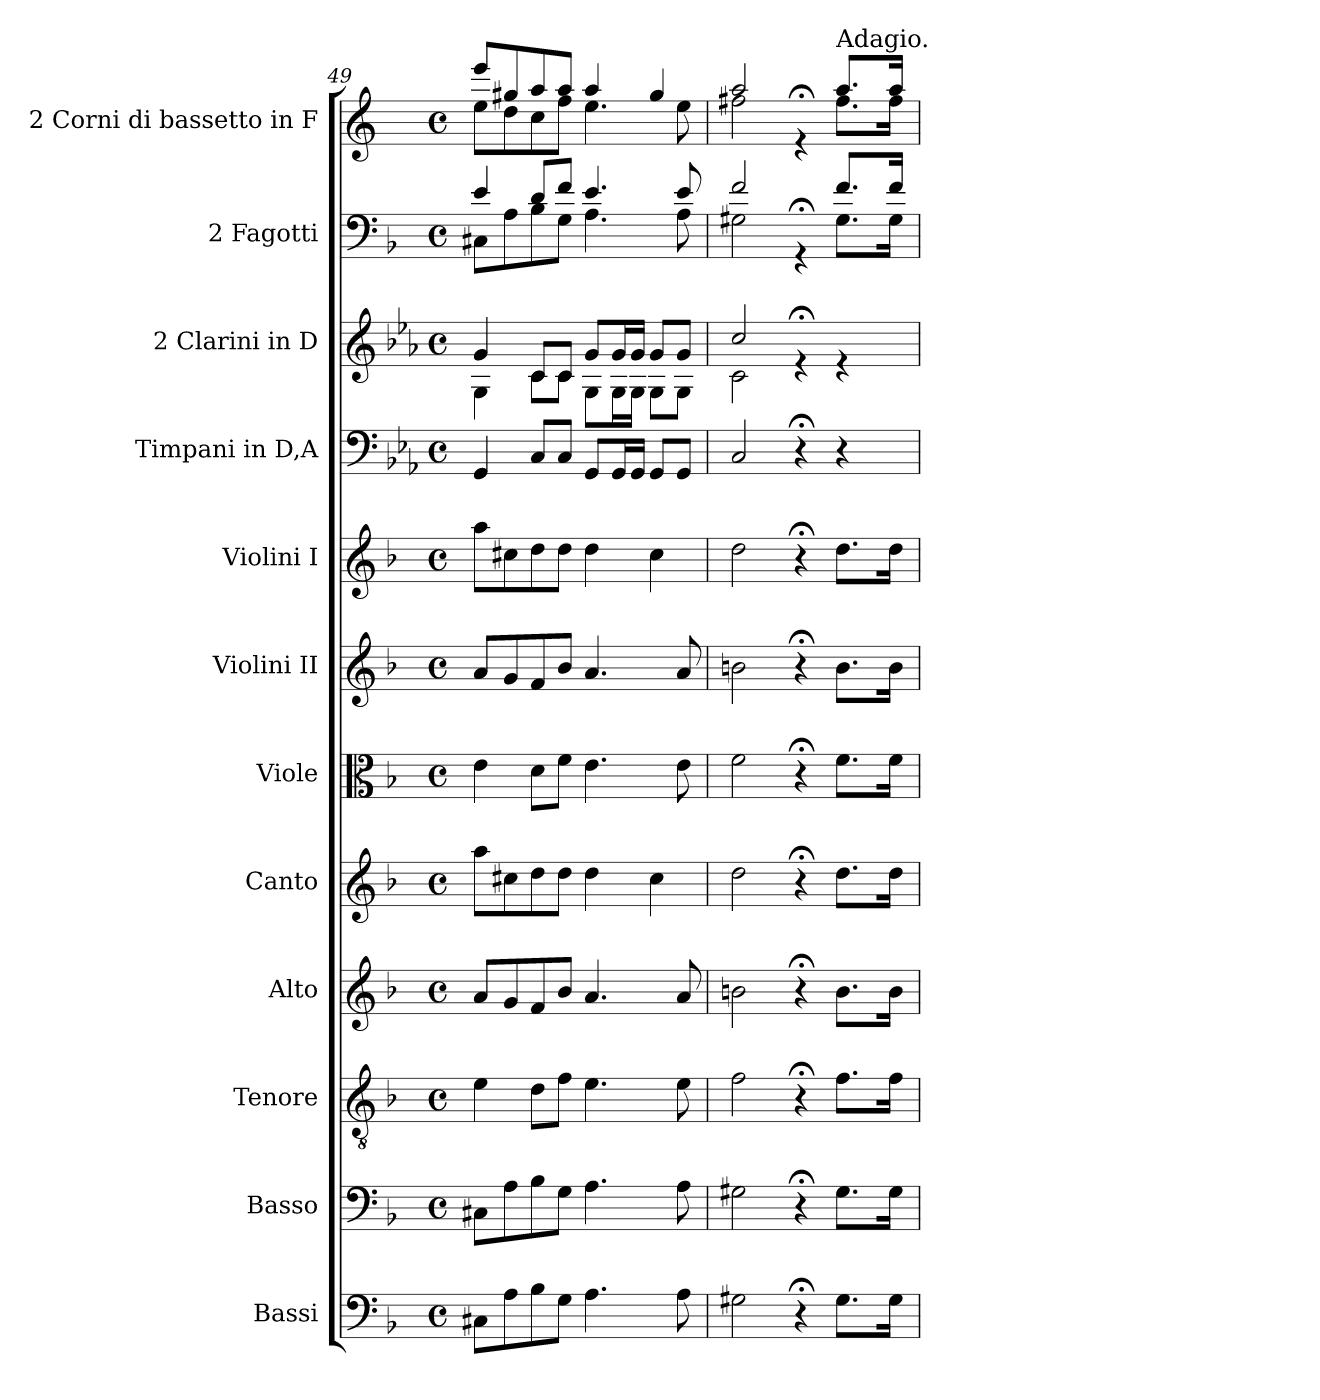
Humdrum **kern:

**kern	**kern	**kern	**kern	**kern	**kern	**kern	**kern	**kern	**kern	**kern	**kern
*part12	*part11	*part10	*part9	*part8	*part7	*part6	*part5	*part4	*part3	*part2	*part1
*staff12	*staff11	*staff10	*staff9	*staff8	*staff7	*staff6	*staff5	*staff4	*staff3	*staff2	*staff1
*I"Bassi	*I"Basso	*I"Tenore	*I"Alto	*I"Canto	*I"Viole	*I"Violini II	*I"Violini I	*I"Timpani in D,A	*I"2 Clarini in D	*I"2 Fagotti	*I"2 Corni di bassetto in F
*	*	*	*	*	*	*I'Vln	*I'Vln	*I'Timp	*	*	*
*clefF4	*clefF4	*clefGv2	*clefG2	*clefG2	*clefC3	*clefG2	*clefG2	*clefF4	*clefG2	*clefF4	*clefG2
*ITrd7c12	*	*	*	*	*	*	*	*ITrd-1c-2	*ITrd-1c-2	*	*ITrd4c7
*k[b-]	*k[b-]	*k[b-]	*k[b-]	*k[b-]	*k[b-]	*k[b-]	*k[b-]	*k[b-]	*k[b-]	*k[b-]	*k[b-]
*M4/4	*M4/4	*M4/4	*M4/4	*M4/4	*M4/4	*M4/4	*M4/4	*M4/4	*M4/4	*M4/4	*M4/4
*met(c)	*met(c)	*met(c)	*met(c)	*met(c)	*met(c)	*met(c)	*met(c)	*met(c)	*met(c)	*met(c)	*met(c)
=49	=49	=49	=49	=49	=49	=49	=49	=49	=49	=49	=49
*	*	*	*	*	*	*	*	*	*^	*^	*^
8CC#X\L	8C#X\L	4e\	8a/L	8aa\L	4e\	8a/L	8aa\L	4AA/	4a/	4A\	4e/	8C#X\L	8aa/L	8a\L
8AA\	8A\	.	8g/	8cc#X\	.	8g/	8cc#X\	.	.	.	.	8A\	8cc#X/	8g\
*	*	*	*	*	*	*	*	*	*	*	*	*	*MM80	*
8BB-\	8B-\	8d\L	8f/	8dd\	8d\L	8f/	8dd\	8D/L	8d/L	8d\L	8d/L	8B-\	8dd/	8f\
8GG\J	8G\J	8f\J	8b-/J	8dd\J	8f\J	8b-/J	8dd\J	8D/J	8d/J	8d\J	8f/J	8G\J	8dd/J	8b-\J
4.AA\	4.A\	4.e\	4.a/	4dd\	4.e\	4.a/	4dd\	8AA/L	8a/L	8A\L	4.e/	4.A\	4dd/	4.a\
.	.	.	.	.	.	.	.	16AA/L	16a/L	16A\L	.	.	.	.
.	.	.	.	.	.	.	.	16AA/JJ	16a/JJ	16A\JJ	.	.	.	.
*	*	*	*	*	*	*	*	*	*	*	*	*	*MM60	*
.	.	.	.	4cc#\	.	.	4cc#\	8AA/L	8a/L	8A\L	.	.	4cc#/	.
8AA\	8A\	8e\	8a/	.	8e\	8a/	.	8AA/J	8a/J	8A\J	8e/	8A\	.	8a\
=50	=50	=50	=50	=50	=50	=50	=50	=50	=50	=50	=50	=50	=50	=50
2GG#X\	2G#X\	2f\	2bn\	2dd\	2f\	2bn\	2dd\	2D/	2dd/	2d\	2f/	2G#X\	2dd/	2bn\
4r;<	4r;<	4r;<	4r;<	4r;<	4r;<	4r;<	4r;<	4r;<	4r;<e	2ryy	4r;<GG	4ryy	4r;<e	4ryy
*	*	*	*	*	*	*	*	*	*	*	*	*	*MM40	*
!	!	!	!	!	!	!	!	!	!	!	!	!	!LO:TX:t=Adagio.	!
8.GG#\L	8.G#\L	8.f\L	8.b\L	8.dd\L	8.f\L	8.b\L	8.dd\L	4r	4re	.	8.f/L	8.G#\L	8.dd/L	8.b\L
16GG#\Jk	16G#\Jk	16f\Jk	16b\Jk	16dd\Jk	16f\Jk	16b\Jk	16dd\Jk	.	.	.	16f/Jk	16G#\Jk	16dd/Jk	16b\Jk
*	*	*	*	*	*	*	*	*	*v	*v	*	*	*v	*v
*	*	*	*	*	*	*	*	*	*	*v	*v	*
=	=	=	=	=	=	=	=	=	=	=	=
*-	*-	*-	*-	*-	*-	*-	*-	*-	*-	*-	*-
